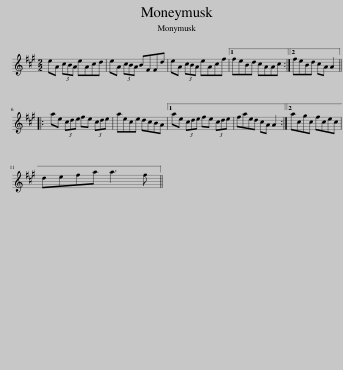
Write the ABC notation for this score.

X:1
L:1/8
M:2/2
I:linebreak $
K:A
V:1 treble
V:1
 eA (3cBA eAcd | eA (3cBA BFFd | eA (3cBA eAcf |1 feBd cAAc :|2 feBd cA A2 |:$ %5
 ae (3cde fe (3cde | aece dcBA |1 ae (3cde fe (3cde | faed cA A2 :|2 acgc fcec |$ %10
 defa a3 f || %11
